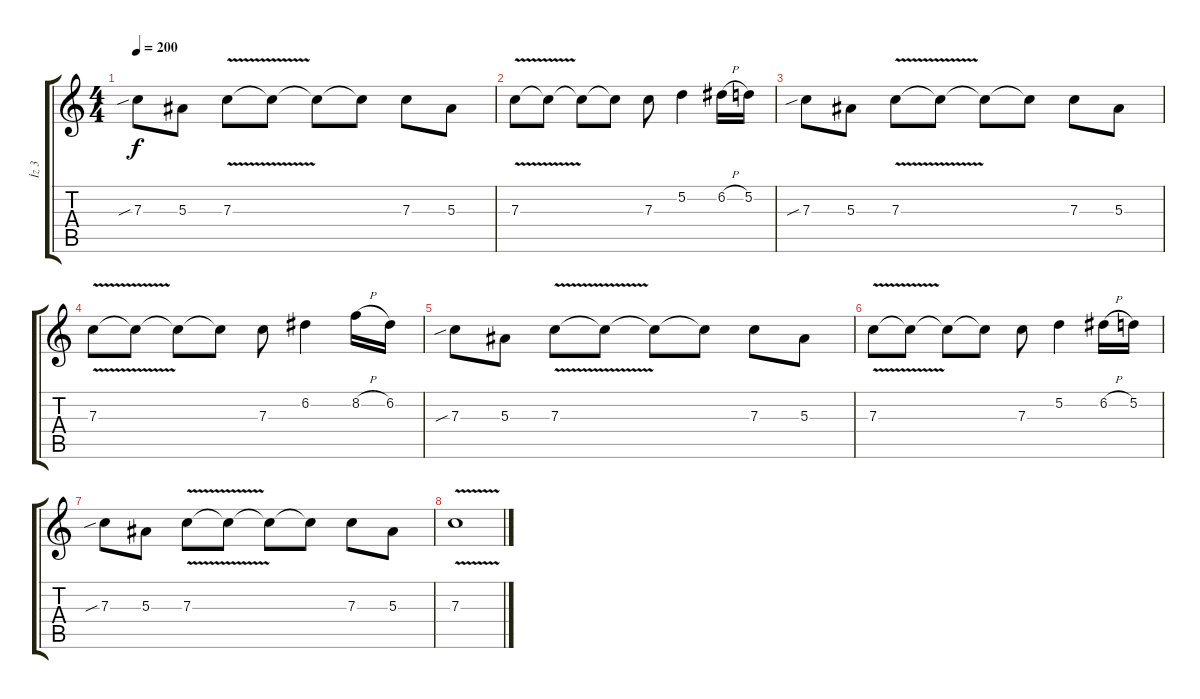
\track ("İz 3" "İz 3") {instrument distortionguitar}
\staff {score tabs}
\tuning (D4 A3 F3 C3 G2 C2) {hide}
\ts (4 4)
\tempo 200
\clef g2
\ks c
7.3{sib}.8{dy f} 5.3.8 7.3{v}.8 7.3{t}.8 7.3{t}.8 7.3{t}.8 7.3.8 5.3.8 |
7.3{v}.8 7.3{t}.8 7.3{t}.8 7.3{t}.8 7.3.8 5.2.4 6.2{h}.16 5.2.16 |
7.3{sib}.8 5.3.8 7.3{v}.8 7.3{t}.8 7.3{t}.8 7.3{t}.8 7.3.8 5.3.8 |
7.3{v}.8 7.3{t}.8 7.3{t}.8 7.3{t}.8 7.3.8 6.2.4 8.2{h}.16 6.2.16 |
7.3{sib}.8 5.3.8 7.3{v}.8 7.3{t}.8 7.3{t}.8 7.3{t}.8 7.3.8 5.3.8 |
7.3{v}.8 7.3{t}.8 7.3{t}.8 7.3{t}.8 7.3.8 5.2.4 6.2{h}.16 5.2.16 |
7.3{sib}.8 5.3.8 7.3{v}.8 7.3{t}.8 7.3{t}.8 7.3{t}.8 7.3.8 5.3.8 |
7.3{v}.1
